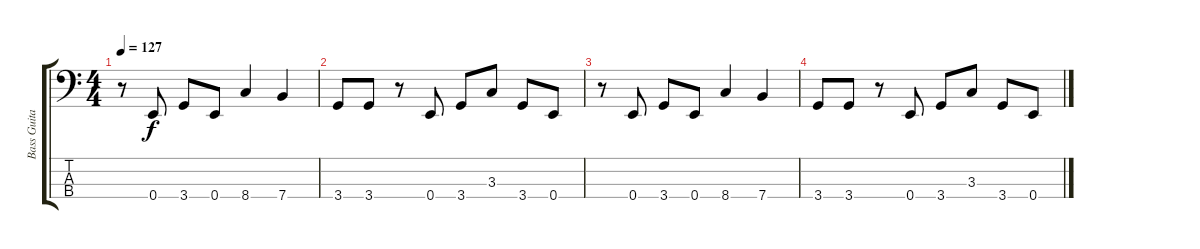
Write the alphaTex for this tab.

\track ("Bass Guitar" "Bass Guita") {instrument electricbassfinger}
\staff {score tabs}
\tuning (G2 D2 A1 E1) {hide}
\ts (4 4)
\tempo 127
\clef f4
\ks c
r.8{dy f} 0.4.8 3.4.8 0.4.8 8.4.4 7.4.4 |
3.4.8 3.4.8 r.8 0.4.8 3.4.8 3.3.8 3.4.8 0.4.8 |
r.8 0.4.8 3.4.8 0.4.8 8.4.4 7.4.4 |
3.4.8 3.4.8 r.8 0.4.8 3.4.8 3.3.8 3.4.8 0.4.8
